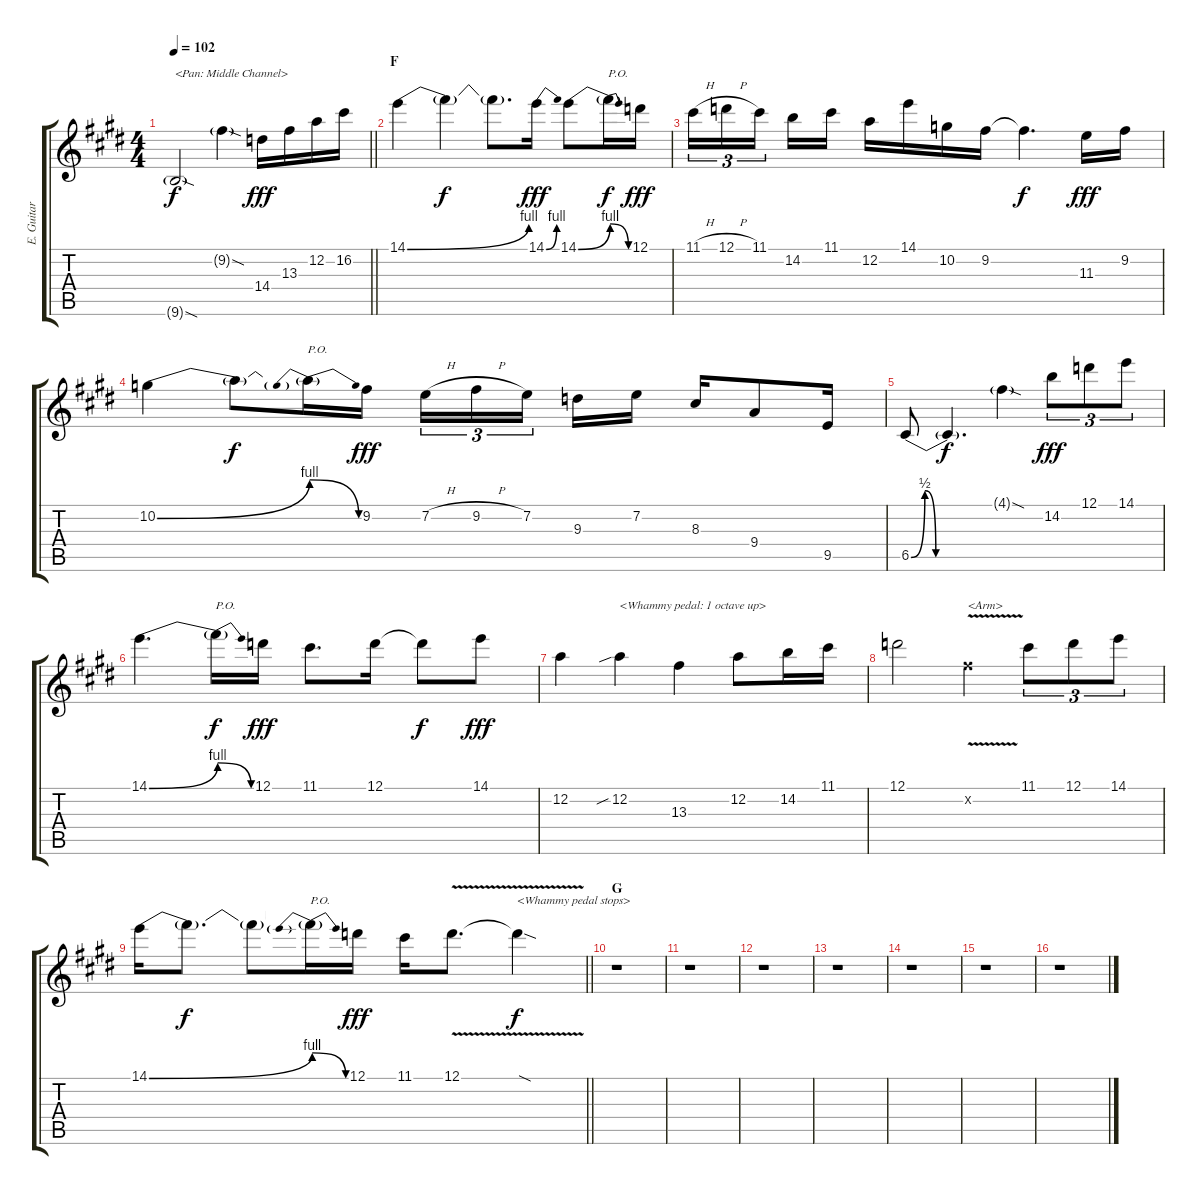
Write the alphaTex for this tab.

\track ("E. Guitar I" "E. Guitar ") {instrument overdrivenguitar}
\staff {score tabs}
\tuning (D4 A3 F3 C3 G2 D2) {hide}
\ts (4 4)
\tempo 102
\clef g2
\barLineRight lightlight
\ks e
9.6{sod g}.2{txt "<Pan: Middle Channel>" dy f balance 8} 9.2{sod g}.4 14.4.16{dy fff} 13.3.16 12.2.16 16.2.16 |
\section ("" "F")
14.1{be (bend 0 0 60 4)}.4 14.1{t}.4{dy f} 14.1{t}.8{d} 14.1{be (bend 0 0 60 4)}.16{dy fff} 14.1{be (bend 0 0 60 4)}.8 14.1{be (release 0 4 60 0) t}.16{txt "P.O." dy f} 12.1.16{dy fff} |
11.1{h}.16{tu (3 2)} 12.1{h}.16{tu (3 2)} 11.1.16{tu (3 2) beam splitsecondary} 14.2.16 11.1.16 12.2.16 14.1.16 10.2.16 9.2.16 9.2{t}.4{d dy f} 11.3.16{dy fff} 9.2.16 |
10.2{be (bend 0 0 60 4)}.4 10.2{t}.8{dy f} 10.2{be (prebendrelease 0 4 60 0) t}.16{txt "P.O."} 9.2.16{dy fff} 7.2{h}.16{tu (3 2)} 9.2{h}.16{tu (3 2)} 7.2.16{tu (3 2) beam splitsecondary} 9.3.16 7.2.16 8.3.16 9.4.8 9.5.16 |
6.5{be (custom 0 0 10 2 18 0 30 0 60 0)}.8 6.5{t}.4{d dy f} 4.1{sod g}.4 14.2.8{tu (3 2) dy fff} 12.1.8{tu (3 2)} 14.1.8{tu (3 2)} |
14.1{be (bend 0 0 60 4)}.4{d} 14.1{be (release 0 4 60 0) t}.16{txt "P.O." dy f} 12.1.16{dy fff} 11.1.8{d} 12.1.16 12.1{t}.8{dy f} 14.1.8{dy fff} |
12.2.4 12.2{sib}.4{txt "<Whammy pedal: 1 octave up>"} 13.3.4 12.2.8 14.2.16 11.1.16 |
12.1.2 9.2{v x}.4{txt "<Arm>"} 11.1.8{tu (3 2)} 12.1.8{tu (3 2)} 14.1.8{tu (3 2)} |
\barLineRight lightlight
14.1{be (bend 0 0 60 4)}.16 14.1{t}.8{d dy f} 14.1{t}.8 14.1{be (prebendrelease 0 4 60 0) t}.16{txt "P.O."} 12.1.16{dy fff} 11.1.16 12.1{v}.8{d} 12.1{sod t}.4{txt "<Whammy pedal stops>" dy f} |
\section ("" "G")
r.1 |
r.1 |
r.1 |
r.1 |
r.1 |
r.1 |
r.1
